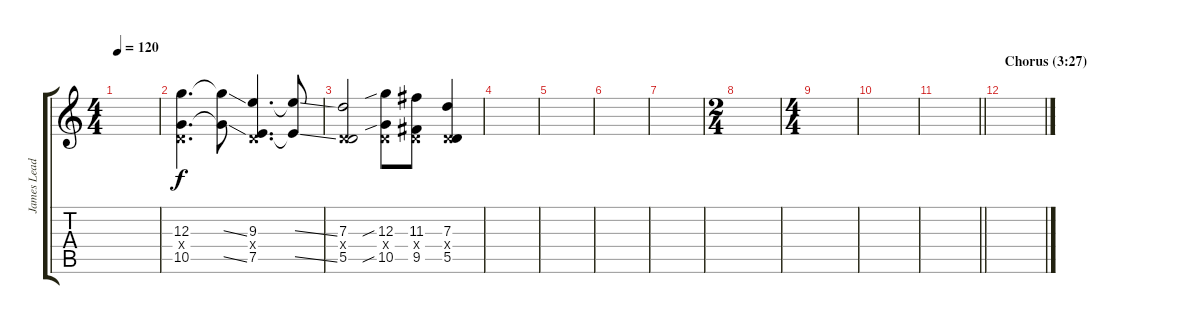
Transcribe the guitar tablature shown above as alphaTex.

\track ("James Lead I" "James Lead") {instrument distortionguitar}
\staff {score tabs}
\tuning (E4 B3 G3 D3 A2 E2) {hide}
\ts (4 4)
\tempo 120
\clef g2
\ks c
|
(12.3 0.4{x} 10.5).4{d} (12.3{ss t} 10.5{ss t}).8 (9.3 0.4{x} 7.5).4{d} (9.3{ss t} 7.5{ss t}).8 |
(7.3 0.4{x} 5.5).2 (12.3{sib} 0.4{x} 10.5{sib}).8 (11.3 0.4{x} 9.5).8 (7.3 0.4{x} 5.5).4 |
|
|
|
|
\ts (2 4)
|
\ts (4 4)
|
|
\barLineRight lightlight
|
\section ("" "Chorus (3:27)")
